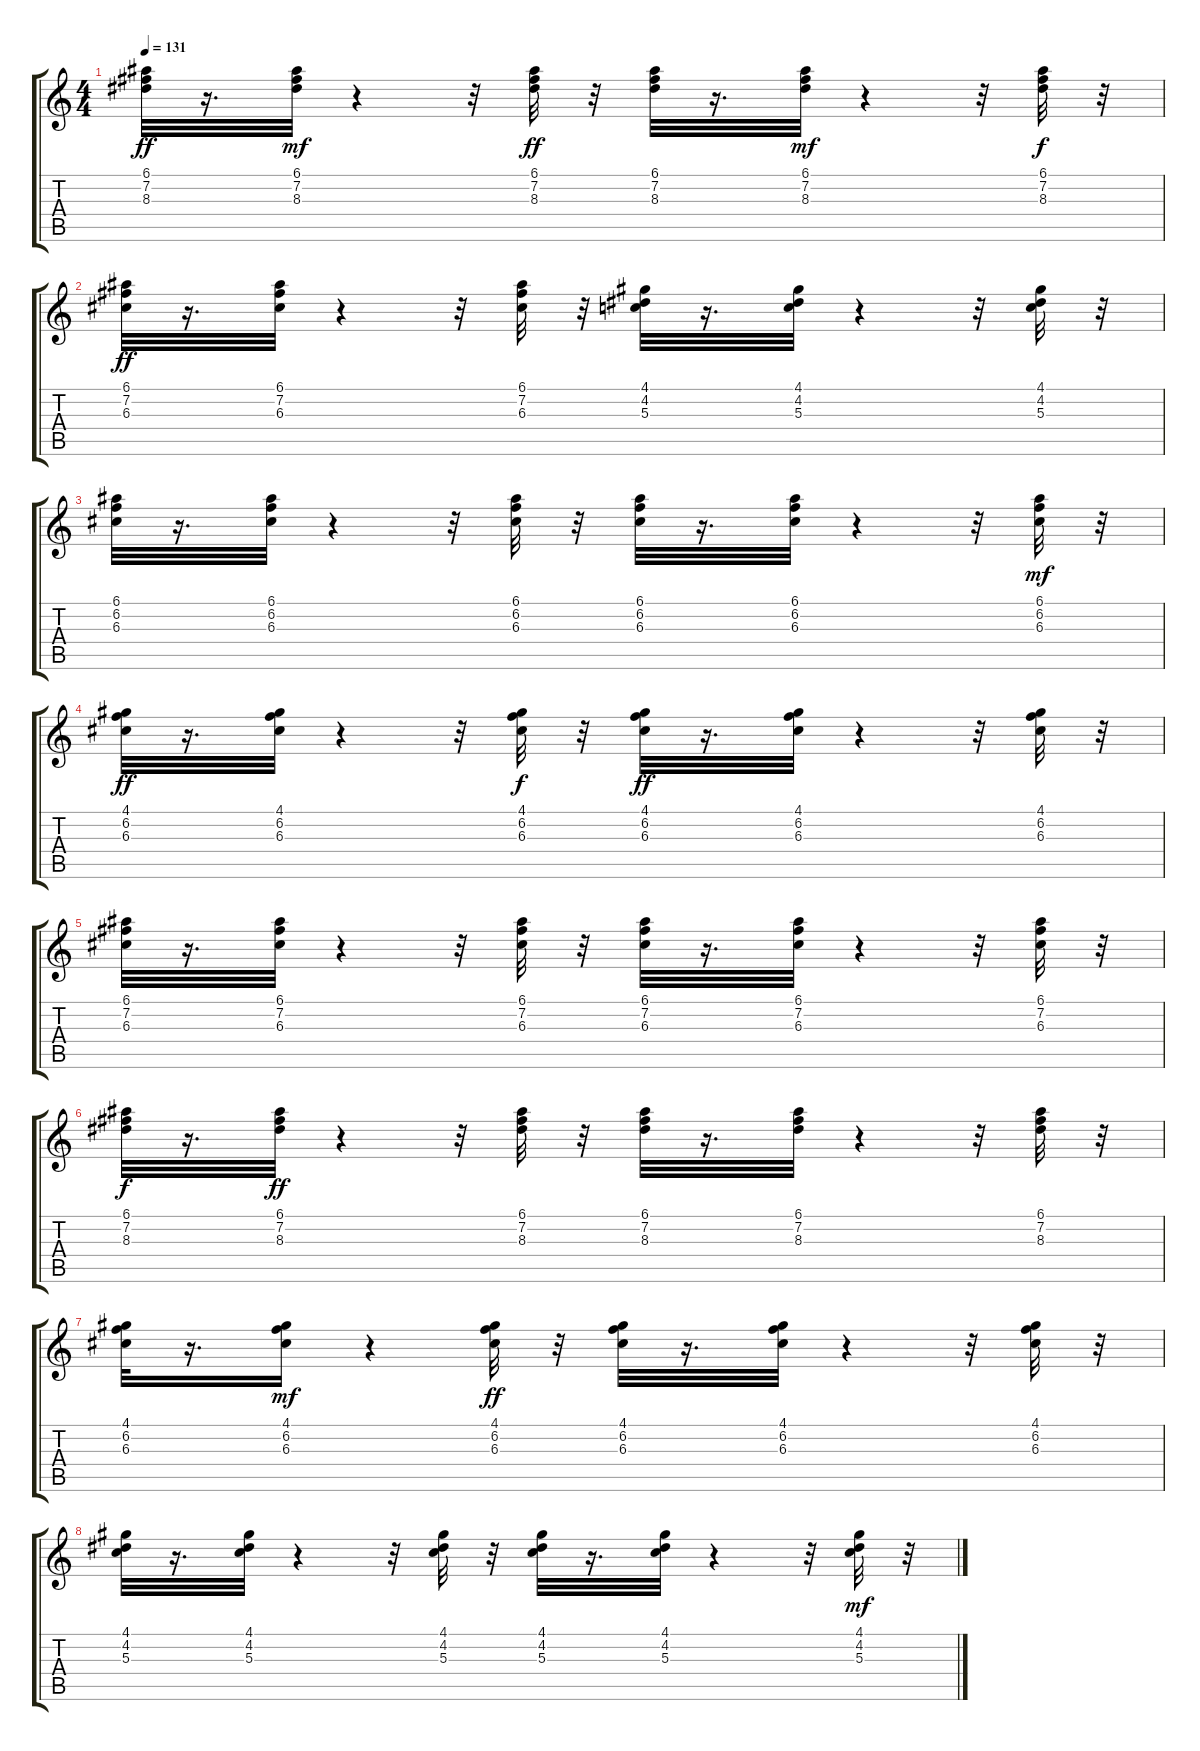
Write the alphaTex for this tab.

\track "" {instrument electricguitarclean}
\staff {score tabs}
\tuning (E4 B3 G3 D3 A2 E2) {hide}
\ts (4 4)
\tempo 131
\clef g2
\ks c
(6.1 7.2 8.3).32{dy ff} r.16{d} (6.1 7.2 8.3).32{dy mf} r.4 r.32 (6.1 7.2 8.3).32{dy ff} r.32 (6.1 7.2 8.3).32 r.16{d} (6.1 7.2 8.3).32{dy mf} r.4 r.32 (6.1 7.2 8.3).32{dy f} r.32 |
(6.1 7.2 6.3).32{dy ff} r.16{d} (6.1 7.2 6.3).32 r.4 r.32 (6.1 7.2 6.3).32 r.32 (4.1 4.2 5.3).32 r.16{d} (4.1 4.2 5.3).32 r.4 r.32 (4.1 4.2 5.3).32 r.32 |
(6.1 6.2 6.3).32 r.16{d} (6.1 6.2 6.3).32 r.4 r.32 (6.1 6.2 6.3).32 r.32 (6.1 6.2 6.3).32 r.16{d} (6.1 6.2 6.3).32 r.4 r.32 (6.1 6.2 6.3).32{dy mf} r.32 |
(4.1 6.2 6.3).32{dy ff} r.16{d} (4.1 6.2 6.3).32 r.4 r.32 (4.1 6.2 6.3).32{dy f} r.32 (4.1 6.2 6.3).32{dy ff} r.16{d} (4.1 6.2 6.3).32 r.4 r.32 (4.1 6.2 6.3).32 r.32 |
(6.1 7.2 6.3).32 r.16{d} (6.1 7.2 6.3).32 r.4 r.32 (6.1 7.2 6.3).32 r.32 (6.1 7.2 6.3).32 r.16{d} (6.1 7.2 6.3).32 r.4 r.32 (6.1 7.2 6.3).32 r.32 |
(6.1 7.2 8.3).32{dy f} r.16{d} (6.1 7.2 8.3).32{dy ff} r.4 r.32 (6.1 7.2 8.3).32 r.32 (6.1 7.2 8.3).32 r.16{d} (6.1 7.2 8.3).32 r.4 r.32 (6.1 7.2 8.3).32 r.32 |
(4.1 6.2 6.3).32 r.16{d} (4.1 6.2 6.3).16{dy mf} r.4 (4.1 6.2 6.3).32{dy ff} r.32 (4.1 6.2 6.3).32 r.16{d} (4.1 6.2 6.3).32 r.4 r.32 (4.1 6.2 6.3).32 r.32 |
(4.1 4.2 5.3).32 r.16{d} (4.1 4.2 5.3).32 r.4 r.32 (4.1 4.2 5.3).32 r.32 (4.1 4.2 5.3).32 r.16{d} (4.1 4.2 5.3).32 r.4 r.32 (4.1 4.2 5.3).32{dy mf} r.32
